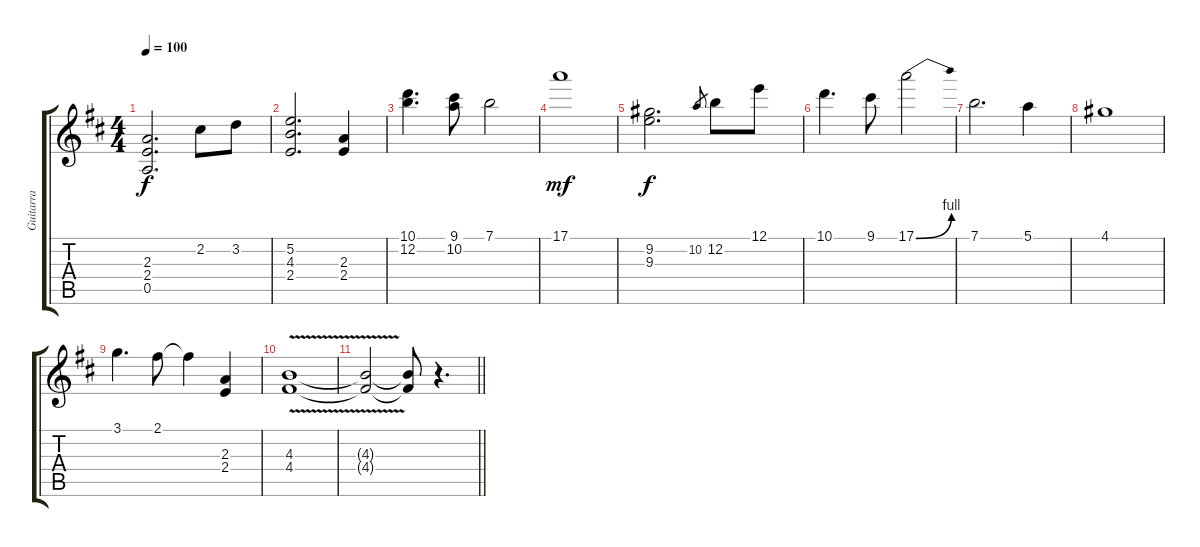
\track ("Guitarra" "Guitarra") {instrument distortionguitar}
\staff {score tabs}
\tuning (E4 B3 G3 D3 A2 E2) {hide}
\ts (4 4)
\tempo 100
\clef g2
\ks bminor
(2.3 2.4 0.5).2{d dy f} 2.2.8 3.2.8 |
(5.2 4.3 2.4).2{d} (2.3 2.4).4 |
(10.1 12.2).4{d} (9.1 10.2).8 7.1.2 |
17.1.1{dy mf} |
(9.2 9.3).2{d dy f} 10.2.8{gr} 12.2.8 12.1.8 |
10.1.4{d} 9.1.8 17.1{be (bend 0 0 60 4)}.2 |
7.1.2{d} 5.1.4 |
4.1.1 |
3.1.4{d} 2.1.8 2.1{t}.4 (2.3 2.4).4 |
(4.3{v} 4.4).1 |
\barLineRight lightlight
(4.3{t} 4.4{t}).2 (4.3{t} 4.4{t}).8 r.4{d}
